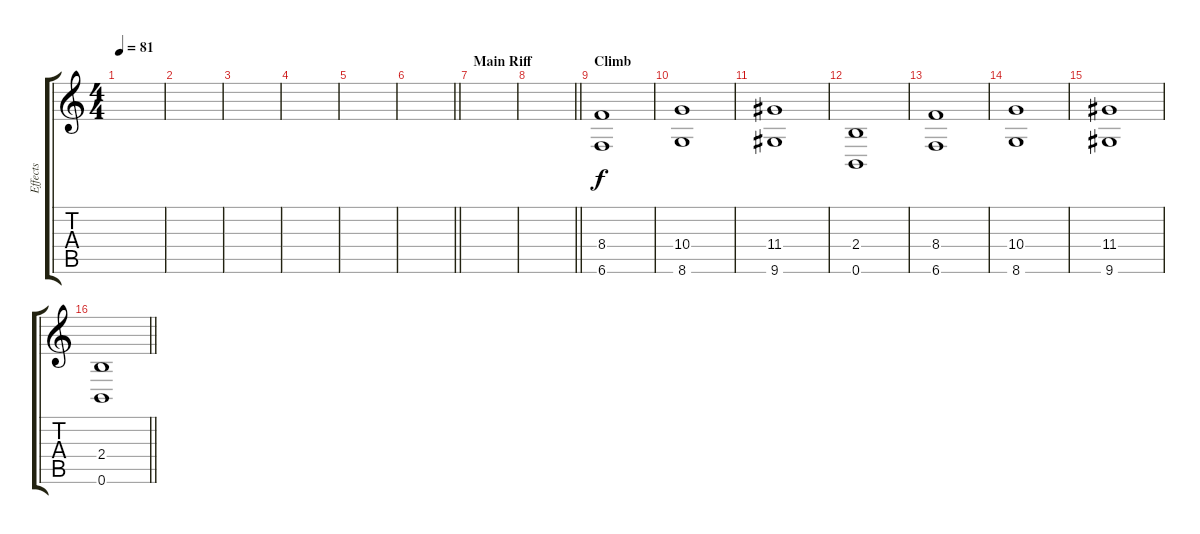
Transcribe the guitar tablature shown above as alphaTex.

\track ("Effects" "Effects") {instrument distortionguitar}
\staff {score tabs}
\tuning (B3 Gb3 D3 A2 E2 B1) {hide}
\ts (4 4)
\tempo 81
\clef g2
\ks c
|
|
|
|
|
\barLineRight lightlight
|
\section ("" "Main Riff")
|
\barLineRight lightlight
|
\section ("" "Climb")
(8.4 6.6).1 |
(10.4 8.6).1 |
(11.4 9.6).1 |
(2.4 0.6).1 |
(8.4 6.6).1 |
(10.4 8.6).1 |
(11.4 9.6).1 |
\barLineRight lightlight
(2.4 0.6).1
